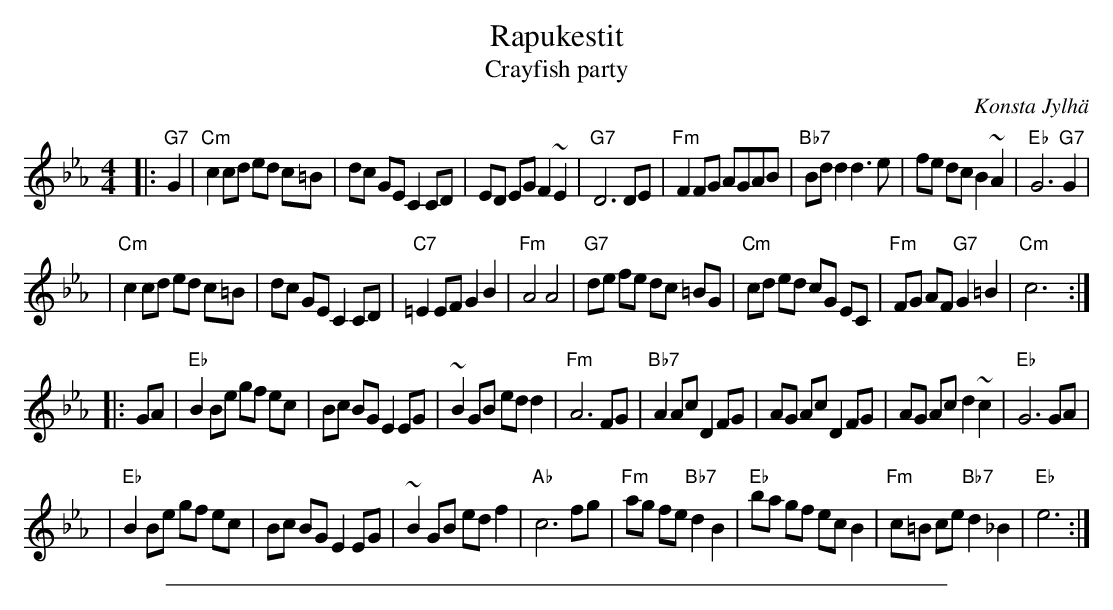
X:1
T: Rapukestit
T: Crayfish party
C: Konsta Jylh\"a
M: 4/4
L: 1/8
K: Cm
|: "G7"G2 \
| "Cm"c2 cd ed c=B \
| dc GE C2 CD \
| ED EG F2 ~E2 \
| "G7"D6 DE \
| "Fm"F2FG AGAB \
| "Bb7"Bdd2 d3e \
| fe dc B2 ~A2 \
| "Eb"G6 "G7"G2 |
| "Cm"c2 cd ed c=B \
| dc GE C2 CD \
| "C7"=E2 EF G2 B2 \
| "Fm"A4 A4 \
| "G7"de fe dc =BG \
| "Cm"cd ed cG EC \
| "Fm"FG AF "G7"G2 =B2 \
| "Cm"c6 :|
|: GA \
| "Eb"B2 Be gf ec \
| Bc BG E2 EG \
| ~B2 GB ed d2 \
| "Fm"A6 FG \
| "Bb7"A2 Ac D2 FG \
| AG Ac D2 FG \
| AG Ac d2 ~c2 \
| "Eb"G6 GA |
| "Eb"B2 Be gf ec \
| Bc BG E2 EG \
| ~B2 GB ed f2 \
| "Ab"c6 fg \
| "Fm"ag fe "Bb7"d2 B2 \
| "Eb"ba gf ecB2 \
| "Fm"c=B ce "Bb7"d2 _B2 \
| "Eb"e6 :|
